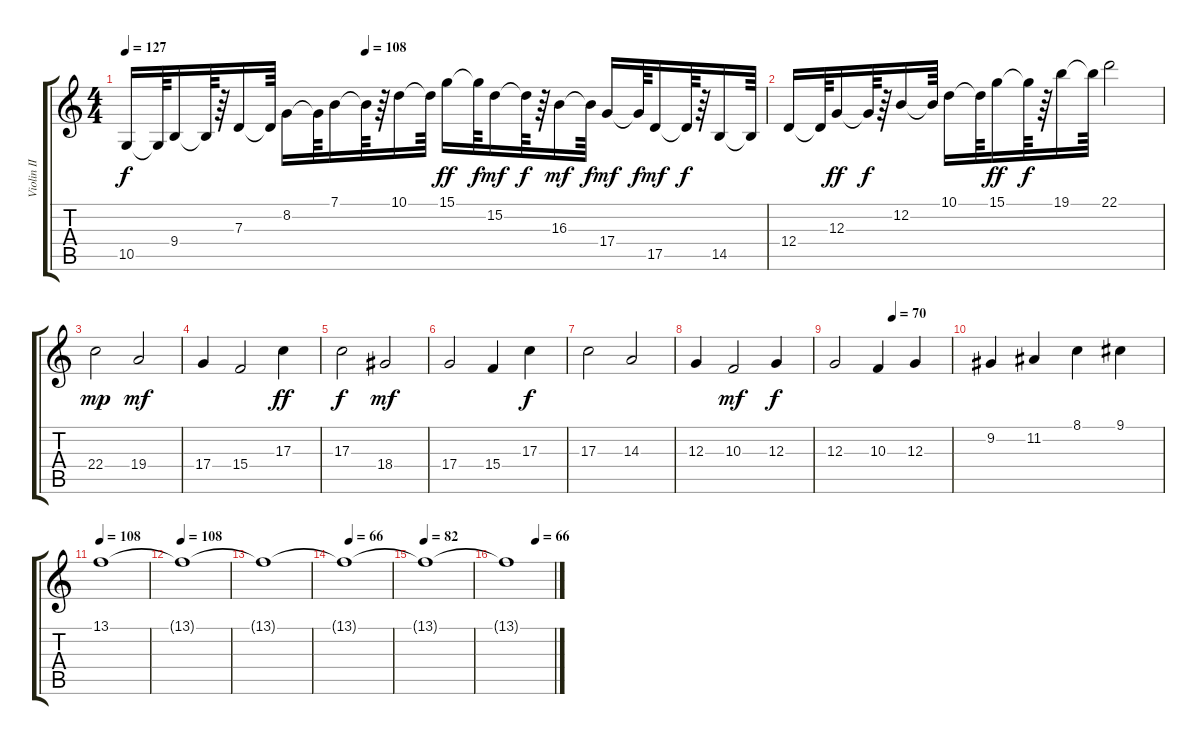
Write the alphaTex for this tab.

\track ("Violin II" "Violin II") {instrument stringensemble1}
\staff {score tabs}
\tuning (E4 B3 G3 D3 A2 E2) {hide}
\ts (4 4)
\tempo 127
\tempo (108 0.375)
\clef g2
\ks c
10.5.16{dy f} 10.5{t}.64 9.4.16 9.4{t}.64 r.64 7.3.16 7.3{t}.64 8.2.16 8.2{t}.64 7.1.16 7.1{t}.64 r.64 10.1.16 10.1{t}.64 15.1.16{dy ff} 15.1{t}.64{dy f} 15.2.16{dy mf} 15.2{t}.64{dy f} r.64 16.3.16{dy mf} 16.3{t}.64{dy f} 17.4.16{dy mf} 17.4{t}.64{dy f} 17.5.16{dy mf} 17.5{t}.64{dy f} r.64 14.5.16 14.5{t}.64 |
12.4.16 12.4{t}.64 12.3.16{dy ff} 12.3{t}.64{dy f} r.64 12.2.16 12.2{t}.64 10.1.16 10.1{t}.64 15.1.16{dy ff} 15.1{t}.64{dy f} r.64 19.1.16 19.1{t}.64 22.1.2 |
22.4.2{dy mp} 19.4.2{dy mf} |
17.4.4 15.4.2 17.3.4{dy ff} |
17.3.2{dy f} 18.4.2{dy mf} |
17.4.2 15.4.4 17.3.4{dy f} |
17.3.2 14.3.2 |
12.3.4 10.3.2{dy mf} 12.3.4{dy f} |
\tempo (70 0.5)
12.3.2 10.3.4 12.3.4 |
9.2.4 11.2.4 8.1.4 9.1.4 |
\tempo 108
13.1.1 |
\tempo 108
13.1{t}.1 |
13.1{t}.1{volume 8} |
\tempo (66 0.125)
13.1{t}.1 |
\tempo 82
13.1{t}.1{volume 1} |
\tempo (66 0.625)
13.1{t}.1
